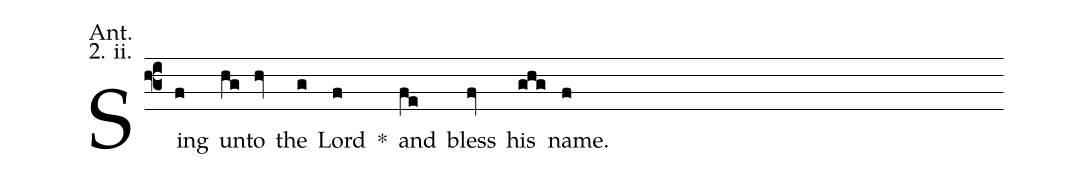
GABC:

annotation: Ant.;
annotation: 2. ii.;
%%
(f3) Sing(f) un(hg)to(hv) the(g) Lord(f) <sp>*</sp>() and(fe) bless(fv) his(ghg) name.(f)
